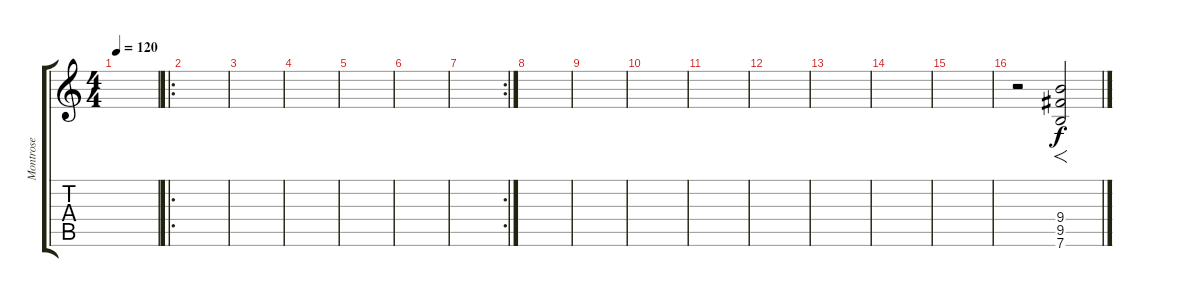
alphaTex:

\track ("Montrose" "Montrose") {instrument distortionguitar}
\staff {score tabs}
\tuning (E4 B3 G3 D3 A2 E2) {hide}
\ts (4 4)
\tempo 120
\clef g2
\ks c
|
\ro
|
|
|
|
|
\rc 2
|
|
|
|
|
|
|
|
|
r.2 (9.4 9.5 7.6).2{f}
